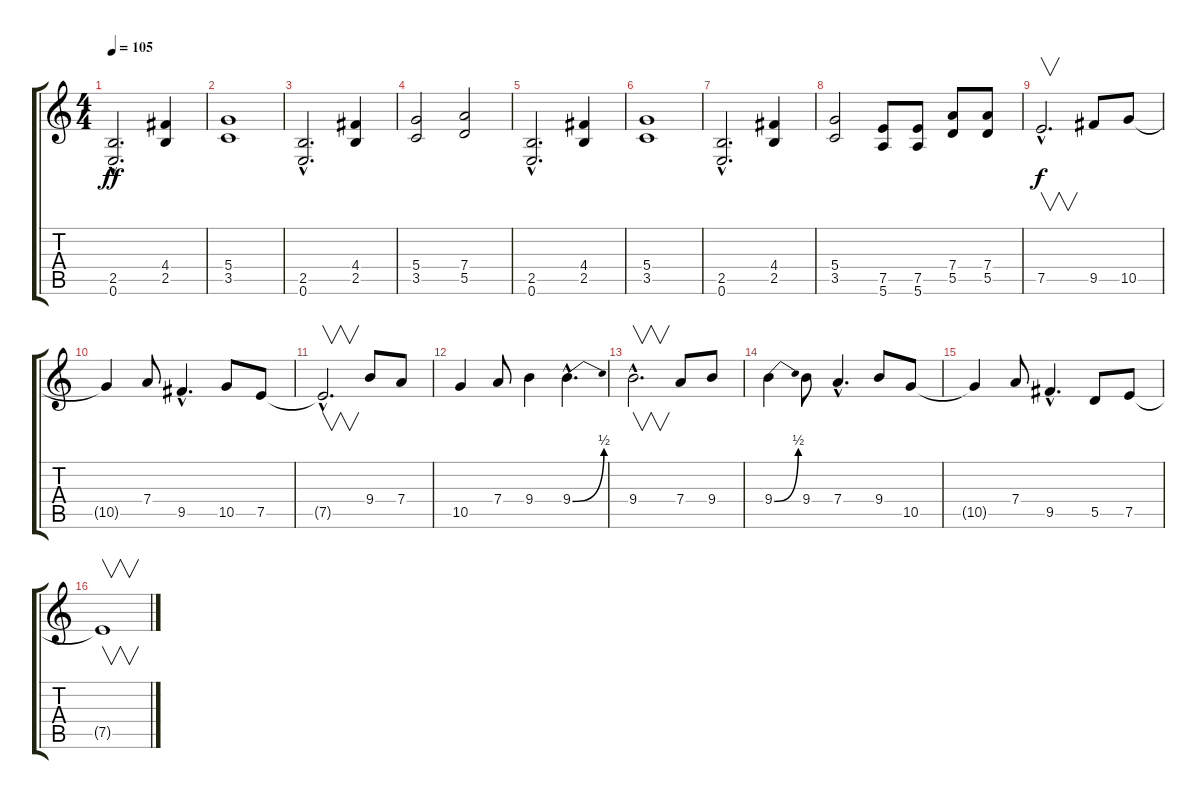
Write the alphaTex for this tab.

\track "" {instrument distortionguitar}
\staff {score tabs}
\tuning (E4 B3 G3 D3 A2 E2) {hide}
\ts (4 4)
\tempo 105
\clef g2
\ks c
(2.5{hac} 0.6{hac}).2{d dy ff instrument distortionguitar} (4.4 2.5).4 |
(5.4 3.5).1 |
(2.5{hac} 0.6{hac}).2{d} (4.4 2.5).4 |
(5.4 3.5).2 (7.4 5.5).2 |
(2.5{hac} 0.6{hac}).2{d} (4.4 2.5).4 |
(5.4 3.5).1 |
(2.5{hac} 0.6{hac}).2{d} (4.4 2.5).4 |
(5.4 3.5).2 (7.5 5.6).8 (7.5 5.6).8 (7.4 5.5).8 (7.4 5.5).8 |
7.5{hac}.2{v d dy f} 9.5.8 10.5.8 |
10.5{t}.4 7.4.8 9.5{hac}.4{d} 10.5.8 7.5.8 |
7.5{hac t}.2{v d} 9.4.8 7.4.8 |
10.5.4 7.4.8 9.4.4 9.4{be (bend 0 0 60 2) hac}.4{d} |
9.4{hac}.2{v d} 7.4.8 9.4.8 |
9.4{be (bend 0 0 60 2)}.4 9.4.8 7.4{hac}.4{d} 9.4.8 10.5.8 |
10.5{t}.4 7.4.8 9.5{hac}.4{d} 5.5.8 7.5.8 |
7.5{t}.1{v}
